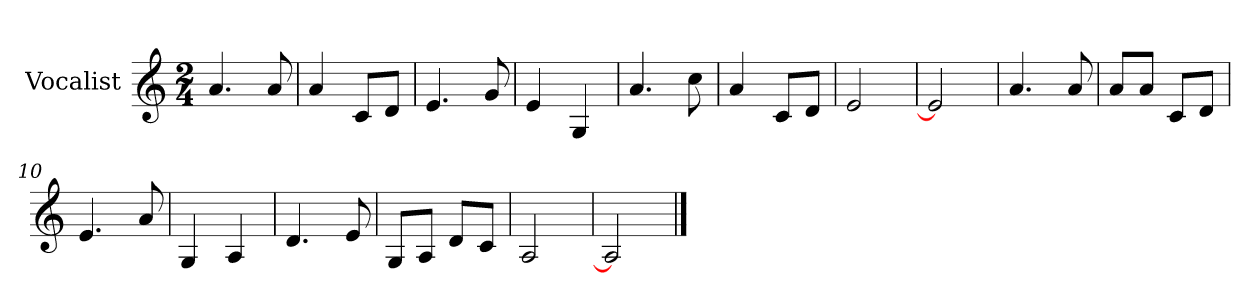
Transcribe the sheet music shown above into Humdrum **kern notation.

**kern
*part1
*staff1
*I"Vocalist
*k[]
*C:
*M2/4
=
4.a
8a
=1
4a
8cL
8dJ
=2
4.e
8g
=3
4e
4G
=4
4.a
8cc
=5
4a
8cL
8dJ
=6
2e
=7
2e]
=8
4.a
8a
=9
8aL
8aJ
8cL
8dJ
=10
4.e
8a
=11
4G
4A
=12
4.d
8e
=13
8GL
8AJ
8dL
8cJ
=14
2A
=15
2A]
==
*-
